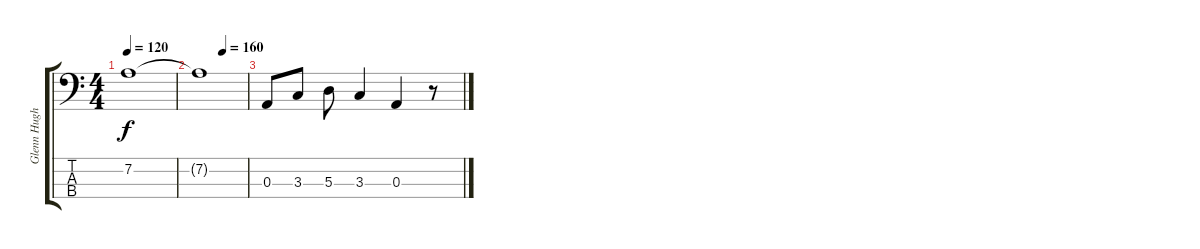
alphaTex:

\track ("Glenn Hughes" "Glenn Hugh") {instrument electricbasspick}
\staff {score tabs}
\tuning (G2 D2 A1 E1) {hide}
\ts (4 4)
\tempo 120
\clef f4
\ks c
7.2{t}.1{dy f} |
\tempo (160 0.5)
7.2{t}.1 |
0.3.8 3.3.8 5.3.8 3.3.4 0.3.4 r.8
